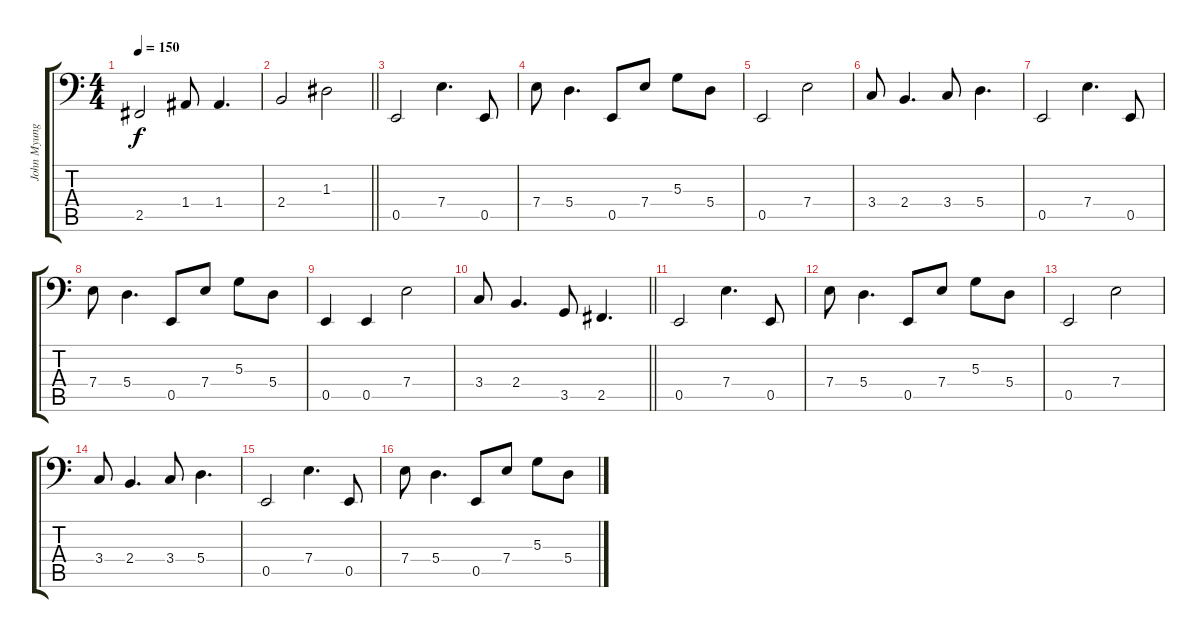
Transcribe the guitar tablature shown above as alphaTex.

\track ("John Myung - Bass" "John Myung") {instrument electricbassfinger}
\staff {score tabs}
\tuning (C3 G2 D2 A1 E1 B0) {hide}
\ts (4 4)
\tempo 150
\clef f4
\ks c
2.5.2{dy f} 1.4.8 1.4.4{d} |
\barLineRight lightlight
2.4.2 1.3.2 |
0.5.2 7.4.4{d} 0.5.8 |
7.4.8 5.4.4{d} 0.5.8 7.4.8 5.3.8 5.4.8 |
0.5.2 7.4.2 |
3.4.8 2.4.4{d} 3.4.8 5.4.4{d} |
0.5.2 7.4.4{d} 0.5.8 |
7.4.8 5.4.4{d} 0.5.8 7.4.8 5.3.8 5.4.8 |
0.5.4 0.5.4 7.4.2 |
\barLineRight lightlight
3.4.8 2.4.4{d} 3.5.8 2.5.4{d} |
0.5.2 7.4.4{d} 0.5.8 |
7.4.8 5.4.4{d} 0.5.8 7.4.8 5.3.8 5.4.8 |
0.5.2 7.4.2 |
3.4.8 2.4.4{d} 3.4.8 5.4.4{d} |
0.5.2 7.4.4{d} 0.5.8 |
7.4.8 5.4.4{d} 0.5.8 7.4.8 5.3.8 5.4.8
